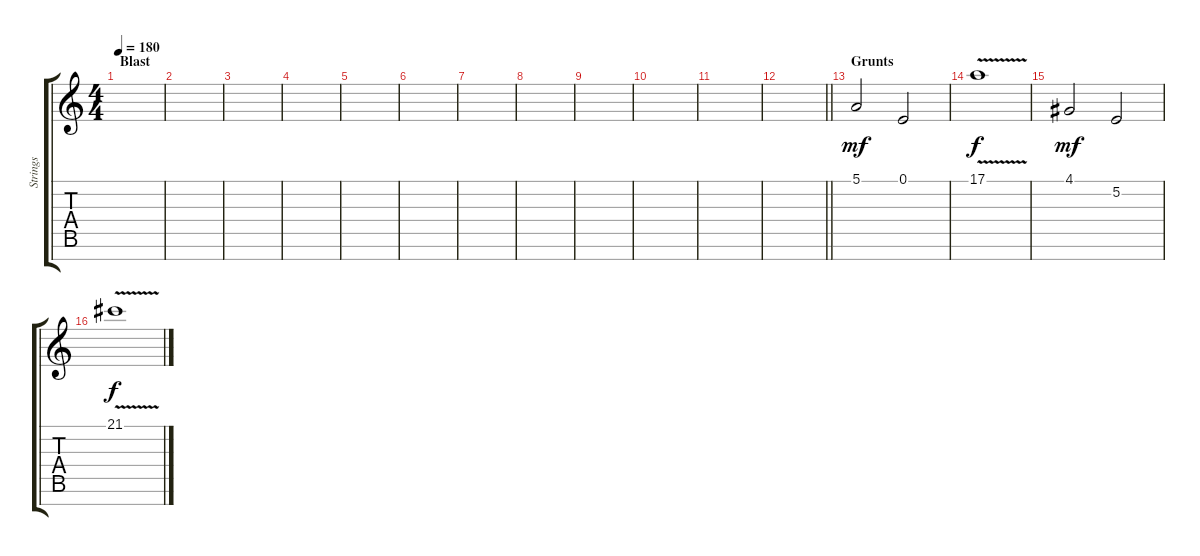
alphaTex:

\track ("Strings" "Strings") {instrument stringensemble1}
\staff {score tabs}
\tuning (E4 B3 G3 D3 A2 E2 B1) {hide}
\ts (4 4)
\section ("" "Blast")
\tempo 180
\clef g2
\ks c
|
|
|
|
|
|
|
|
|
|
|
\barLineRight lightlight
|
\section ("" "Grunts")
5.1.2{dy mf} 0.1.2 |
17.1{v}.1{dy f} |
4.1.2{dy mf} 5.2.2 |
21.1{v}.1{dy f}
